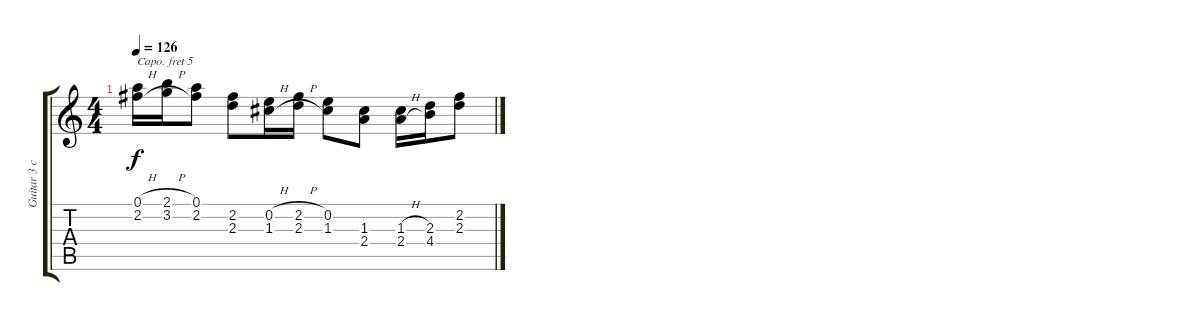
\track ("Guitar 3 capo 5" "Guitar 3 c") {instrument acousticguitarsteel}
\staff {score tabs}
\capo 5
\tuning (E4 B3 G3 D3 A2 E2) {hide}
\ts (4 4)
\tempo 126
\clef g2
\ks c
(0.1{h} 2.2{h}).16{dy f} (2.1{h} 3.2{h}).16 (0.1 2.2).8 (2.2 2.3).8 (0.2{h} 1.3{h}).16 (2.2{h} 2.3{h}).16 (0.2 1.3).8 (1.3 2.4).8 (1.3{h} 2.4{h}).16 (2.3 4.4).16 (2.2 2.3).8
